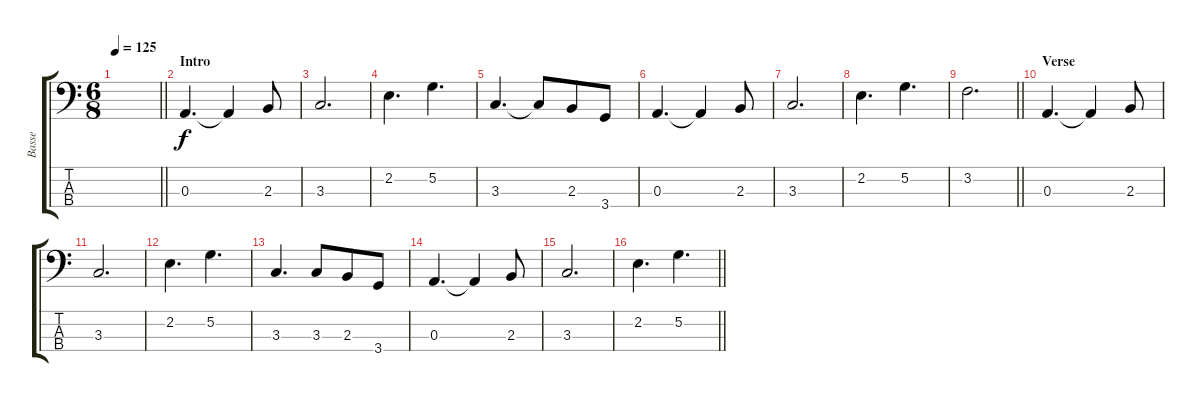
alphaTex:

\track ("Basse" "Basse") {instrument electricbassfinger}
\staff {score tabs}
\tuning (G2 D2 A1 E1) {hide}
\ts (6 8)
\tempo 125
\clef f4
\barLineRight lightlight
\ks c
|
\section ("" "Intro")
0.3.4{d} 0.3{t}.4 2.3.8 |
3.3.2{d} |
2.2.4{d} 5.2.4{d} |
3.3.4{d} 3.3{t}.8 2.3.8 3.4.8 |
0.3.4{d} 0.3{t}.4 2.3.8 |
3.3.2{d} |
2.2.4{d} 5.2.4{d} |
\barLineRight lightlight
3.2.2{d} |
\section ("" "Verse")
0.3.4{d} 0.3{t}.4 2.3.8 |
3.3.2{d} |
2.2.4{d} 5.2.4{d} |
3.3.4{d} 3.3.8 2.3.8 3.4.8 |
0.3.4{d} 0.3{t}.4 2.3.8 |
3.3.2{d} |
\barLineRight lightlight
2.2.4{d} 5.2.4{d}
